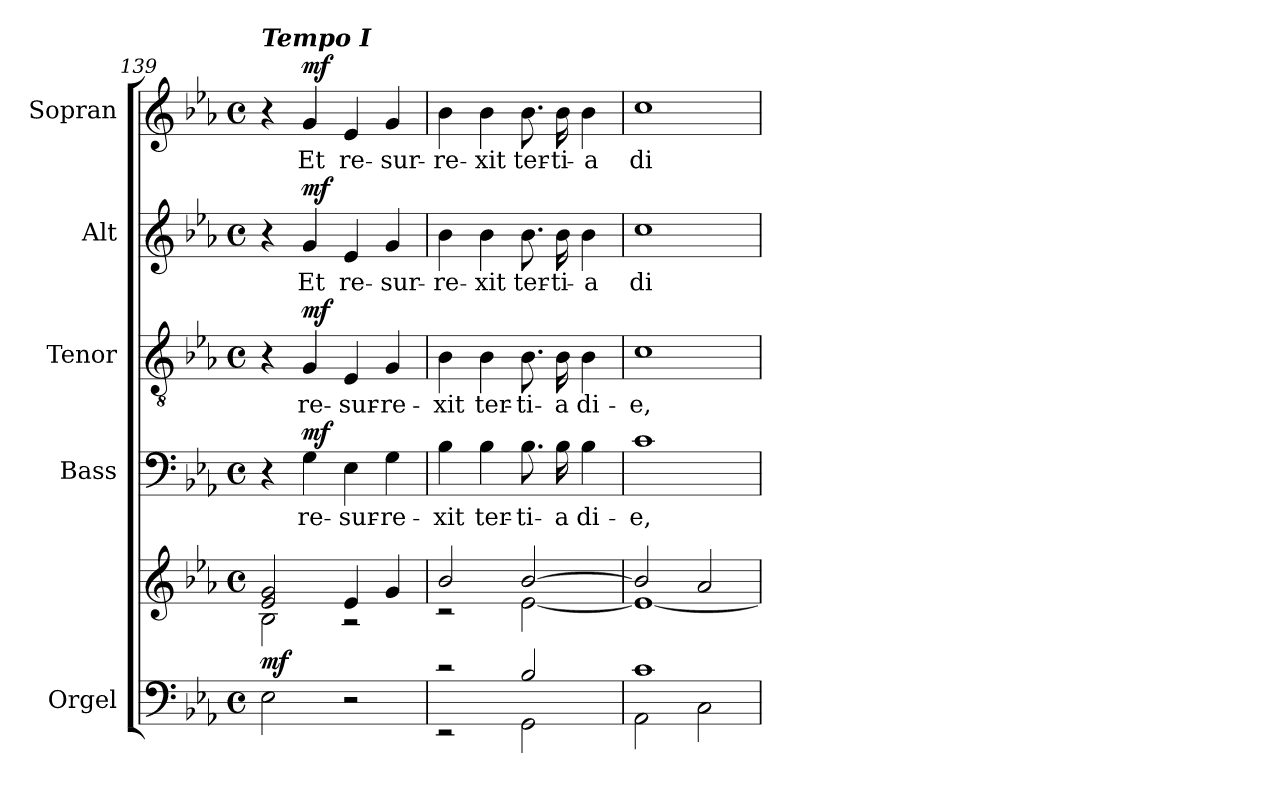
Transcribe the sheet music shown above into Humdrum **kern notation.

**kern	**kern	**dynam	**kern	**text	**dynam	**kern	**text	**dynam	**kern	**text	**dynam	**kern	**text	**dynam
*part5	*part5	*part5	*part4	*part4	*part4	*part3	*part3	*part3	*part2	*part2	*part2	*part1	*part1	*part1
*staff6	*staff5	*staff5/6	*staff4	*staff4	*staff4	*staff3	*staff3	*staff3	*staff2	*staff2	*staff2	*staff1	*staff1	*staff1
*I"Orgel	*	*	*I"Bass	*	*	*I"Tenor	*	*	*I"Alt	*	*	*I"Sopran	*	*
*I'Org.	*	*	*I'B.	*	*	*I'T.	*	*	*I'A.	*	*	*I'S.	*	*
*clefF4	*clefG2	*	*clefF4	*	*	*clefGv2	*	*	*clefG2	*	*	*clefG2	*	*
*k[b-e-a-]	*k[b-e-a-]	*	*k[b-e-a-]	*	*	*k[b-e-a-]	*	*	*k[b-e-a-]	*	*	*k[b-e-a-]	*	*
*E-:	*E-:	*	*E-:	*	*	*E-:	*	*	*E-:	*	*	*E-:	*	*
*M4/4	*M4/4	*	*M4/4	*	*	*M4/4	*	*	*M4/4	*	*	*M4/4	*	*
*met(c)	*met(c)	*	*met(c)	*	*	*met(c)	*	*	*met(c)	*	*	*met(c)	*	*
=139	=139	=139	=139	=139	=139	=139	=139	=139	=139	=139	=139	=139	=139	=139
*	*^	*	*	*	*	*	*	*	*	*	*	*	*	*
!	!	!	!	!	!	!	!	!	!	!	!	!	!LO:TX:a:Bi:t=Tempo I	!	!
!	!	!	!LO:DY:b	!	!	!	!	!	!	!	!	!	!	!	!
2E-\	2e-/ 2g/	2B-\	mf	4r	.	.	4r	.	.	4r	.	.	4r	.	.
!	!	!	!	!	!LO:LY:b	!LO:DY:a	!	!LO:LY:b	!LO:DY:a	!	!LO:LY:b	!LO:DY:a	!	!LO:LY:b	!LO:DY:a
.	.	.	.	4G\	re-	mf	4G/	re-	mf	4g/	Et	mf	4g/	Et	mf
!	!	!	!	!	!LO:LY:b	!	!	!LO:LY:b	!	!	!LO:LY:b	!	!	!LO:LY:b	!
2r	4e-/	2rB	.	4E-\	-sur-	.	4E-/	-sur-	.	4e-/	re-	.	4e-/	re-	.
!	!	!	!	!	!LO:LY:b	!	!	!LO:LY:b	!	!	!LO:LY:b	!	!	!LO:LY:b	!
.	4g/	.	.	4G\	-re-	.	4G/	-re-	.	4g/	-sur-	.	4g/	-sur-	.
=140	=140	=140	=140	=140	=140	=140	=140	=140	=140	=140	=140	=140	=140	=140	=140
*^	*	*	*	*	*	*	*	*	*	*	*	*	*	*	*
!	!	!	!	!	!	!LO:LY:b	!	!	!LO:LY:b	!	!	!LO:LY:b	!	!	!LO:LY:b	!
2r	2r	2b-/	2rc	.	4B-\	-xit	.	4B-\	-xit	.	4b-\	-re-	.	4b-\	-re-	.
!	!	!	!	!	!	!LO:LY:b	!	!	!LO:LY:b	!	!	!LO:LY:b	!	!	!LO:LY:b	!
.	.	.	.	.	4B-\	ter-	.	4B-\	ter-	.	4b-\	-xit	.	4b-\	-xit	.
!	!	!	!	!	!	!LO:LY:b	!	!	!LO:LY:b	!	!	!LO:LY:b	!	!	!LO:LY:b	!
2B-/	2GG\	[>2b-/	[<2e-\	.	8.B-\	-ti-	.	8.B-\	-ti-	.	8.b-\	ter-	.	8.b-\	ter-	.
!	!	!	!	!	!	!LO:LY:b	!	!	!LO:LY:b	!	!	!LO:LY:b	!	!	!LO:LY:b	!
.	.	.	.	.	16B-\	-a	.	16B-\	-a	.	16b-\	-ti-	.	16b-\	-ti-	.
!	!	!	!	!	!	!LO:LY:b	!	!	!LO:LY:b	!	!	!LO:LY:b	!	!	!LO:LY:b	!
.	.	.	.	.	4B-\	di-	.	4B-\	di-	.	4b-\	-a	.	4b-\	-a	.
!!LO:LB:g=z
=141	=141	=141	=141	=141	=141	=141	=141	=141	=141	=141	=141	=141	=141	=141	=141	=141
!	!	!	!	!	!	!LO:LY:b	!	!	!LO:LY:b	!	!	!LO:LY:b	!	!	!LO:LY:b	!
1c	2AA-\	2b-/]	1e-_	.	1c	-e,	.	1c	-e,	.	1cc	di-	.	1cc	di-	.
.	2C\	2a-/	.	.	.	.	.	.	.	.	.	.	.	.	.	.
*v	*v	*	*	*	*	*	*	*	*	*	*	*	*	*	*	*
*	*v	*v	*	*	*	*	*	*	*	*	*	*	*	*	*
=	=	=	=	=	=	=	=	=	=	=	=	=	=	=
*-	*-	*-	*-	*-	*-	*-	*-	*-	*-	*-	*-	*-	*-	*-
